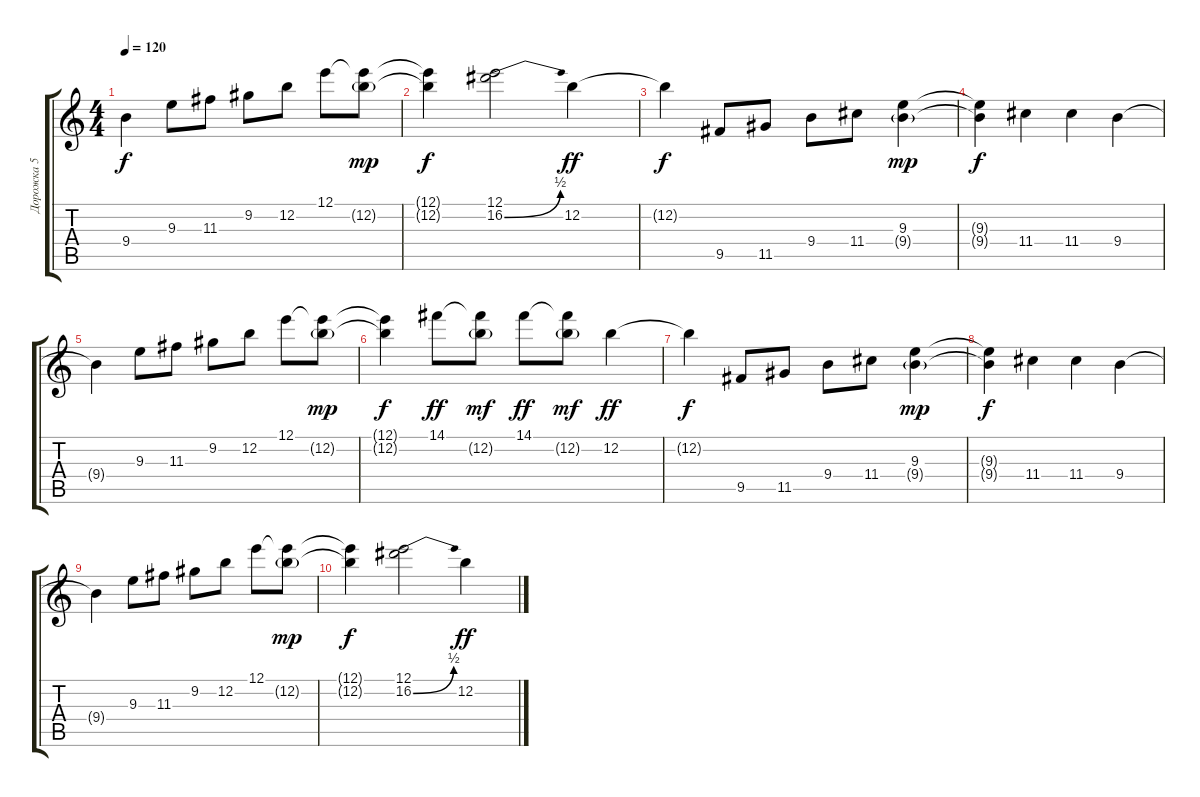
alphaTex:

\track ("Дорожка 5" "Дорожка 5") {instrument overdrivenguitar}
\staff {score tabs}
\tuning (E4 B3 G3 D3 A2 E2) {hide}
\ts (4 4)
\tempo 120
\clef g2
\ks c
9.4{t}.4{dy f} 9.3.8 11.3.8 9.2.8 12.2.8 12.1.8 (12.1{t} 12.2{g}).8{dy mp} |
(12.1{t} 12.2{t}).4{dy f} (12.1 16.2{be (bend 0 0 60 2)}).2 12.2.4{dy ff} |
12.2{t}.4{dy f} 9.5.8 11.5.8 9.4.8 11.4.8 (9.3 9.4{g}).4{dy mp} |
(9.3{t} 9.4{t}).4{dy f} 11.4.4 11.4.4 9.4.4 |
9.4{t}.4 9.3.8 11.3.8 9.2.8 12.2.8 12.1.8 (12.1{t} 12.2{g}).8{dy mp} |
(12.1{t} 12.2{t}).4{dy f} 14.1.8{dy ff} (14.1{t} 12.2{g}).8{dy mf} 14.1.8{dy ff} (14.1{t} 12.2{g}).8{dy mf} 12.2.4{dy ff} |
12.2{t}.4{dy f} 9.5.8 11.5.8 9.4.8 11.4.8 (9.3 9.4{g}).4{dy mp} |
(9.3{t} 9.4{t}).4{dy f} 11.4.4 11.4.4 9.4.4 |
9.4{t}.4 9.3.8 11.3.8 9.2.8 12.2.8 12.1.8 (12.1{t} 12.2{g}).8{dy mp} |
(12.1{t} 12.2{t}).4{dy f} (12.1 16.2{be (bend 0 0 60 2)}).2 12.2.4{dy ff}
